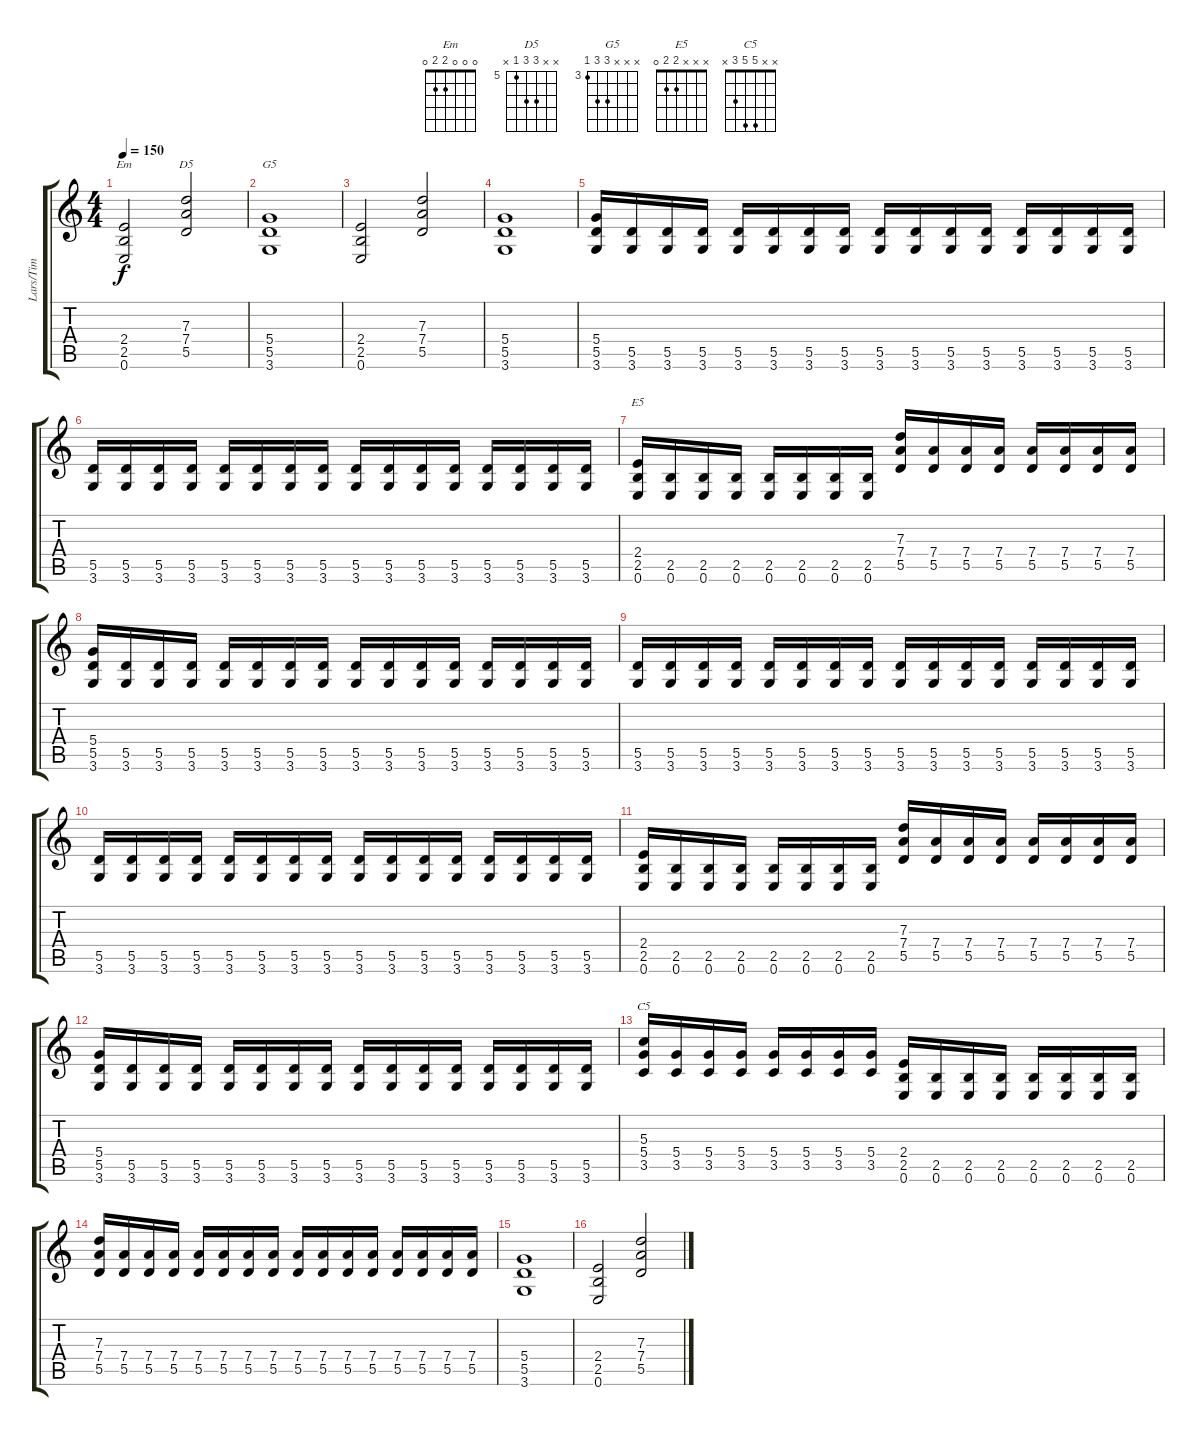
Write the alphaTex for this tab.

\track ("Lars/Tim" "Lars/Tim") {instrument distortionguitar}
\staff {score tabs}
\tuning (E4 B3 G3 D3 A2 E2) {hide}
\chord ("Em" 0 0 0 2 2 0)
\chord ("D5" x x 7 7 5 x) {firstfret 5}
\chord ("G5" x x x 5 5 3) {firstfret 3}
\chord ("E5" x x x 2 2 0)
\chord ("C5" x x 5 5 3 x)
\ts (4 4)
\tempo 150
\clef g2
\ks c
(2.4 2.5 0.6).2{ch "Em" dy f} (7.3 7.4 5.5).2{ch "D5"} |
(5.4 5.5 3.6).1{ch "G5"} |
(2.4 2.5 0.6).2 (7.3 7.4 5.5).2 |
(5.4 5.5 3.6).1 |
(5.4 5.5 3.6).16 (5.5 3.6).16 (5.5 3.6).16 (5.5 3.6).16 (5.5 3.6).16 (5.5 3.6).16 (5.5 3.6).16 (5.5 3.6).16 (5.5 3.6).16 (5.5 3.6).16 (5.5 3.6).16 (5.5 3.6).16 (5.5 3.6).16 (5.5 3.6).16 (5.5 3.6).16 (5.5 3.6).16 |
(5.5 3.6).16 (5.5 3.6).16 (5.5 3.6).16 (5.5 3.6).16 (5.5 3.6).16 (5.5 3.6).16 (5.5 3.6).16 (5.5 3.6).16 (5.5 3.6).16 (5.5 3.6).16 (5.5 3.6).16 (5.5 3.6).16 (5.5 3.6).16 (5.5 3.6).16 (5.5 3.6).16 (5.5 3.6).16 |
(2.4 2.5 0.6).16{ch "E5"} (2.5 0.6).16 (2.5 0.6).16 (2.5 0.6).16 (2.5 0.6).16 (2.5 0.6).16 (2.5 0.6).16 (2.5 0.6).16 (7.3 7.4 5.5).16 (7.4 5.5).16 (7.4 5.5).16 (7.4 5.5).16 (7.4 5.5).16 (7.4 5.5).16 (7.4 5.5).16 (7.4 5.5).16 |
(5.4 5.5 3.6).16 (5.5 3.6).16 (5.5 3.6).16 (5.5 3.6).16 (5.5 3.6).16 (5.5 3.6).16 (5.5 3.6).16 (5.5 3.6).16 (5.5 3.6).16 (5.5 3.6).16 (5.5 3.6).16 (5.5 3.6).16 (5.5 3.6).16 (5.5 3.6).16 (5.5 3.6).16 (5.5 3.6).16 |
(5.5 3.6).16 (5.5 3.6).16 (5.5 3.6).16 (5.5 3.6).16 (5.5 3.6).16 (5.5 3.6).16 (5.5 3.6).16 (5.5 3.6).16 (5.5 3.6).16 (5.5 3.6).16 (5.5 3.6).16 (5.5 3.6).16 (5.5 3.6).16 (5.5 3.6).16 (5.5 3.6).16 (5.5 3.6).16 |
(5.5 3.6).16 (5.5 3.6).16 (5.5 3.6).16 (5.5 3.6).16 (5.5 3.6).16 (5.5 3.6).16 (5.5 3.6).16 (5.5 3.6).16 (5.5 3.6).16 (5.5 3.6).16 (5.5 3.6).16 (5.5 3.6).16 (5.5 3.6).16 (5.5 3.6).16 (5.5 3.6).16 (5.5 3.6).16 |
(2.4 2.5 0.6).16 (2.5 0.6).16 (2.5 0.6).16 (2.5 0.6).16 (2.5 0.6).16 (2.5 0.6).16 (2.5 0.6).16 (2.5 0.6).16 (7.3 7.4 5.5).16 (7.4 5.5).16 (7.4 5.5).16 (7.4 5.5).16 (7.4 5.5).16 (7.4 5.5).16 (7.4 5.5).16 (7.4 5.5).16 |
(5.4 5.5 3.6).16 (5.5 3.6).16 (5.5 3.6).16 (5.5 3.6).16 (5.5 3.6).16 (5.5 3.6).16 (5.5 3.6).16 (5.5 3.6).16 (5.5 3.6).16 (5.5 3.6).16 (5.5 3.6).16 (5.5 3.6).16 (5.5 3.6).16 (5.5 3.6).16 (5.5 3.6).16 (5.5 3.6).16 |
(5.3 5.4 3.5).16{ch "C5"} (5.4 3.5).16 (5.4 3.5).16 (5.4 3.5).16 (5.4 3.5).16 (5.4 3.5).16 (5.4 3.5).16 (5.4 3.5).16 (2.4 2.5 0.6).16 (2.5 0.6).16 (2.5 0.6).16 (2.5 0.6).16 (2.5 0.6).16 (2.5 0.6).16 (2.5 0.6).16 (2.5 0.6).16 |
(7.3 7.4 5.5).16 (7.4 5.5).16 (7.4 5.5).16 (7.4 5.5).16 (7.4 5.5).16 (7.4 5.5).16 (7.4 5.5).16 (7.4 5.5).16 (7.4 5.5).16 (7.4 5.5).16 (7.4 5.5).16 (7.4 5.5).16 (7.4 5.5).16 (7.4 5.5).16 (7.4 5.5).16 (7.4 5.5).16 |
(5.4 5.5 3.6).1 |
(2.4 2.5 0.6).2 (7.3 7.4 5.5).2
